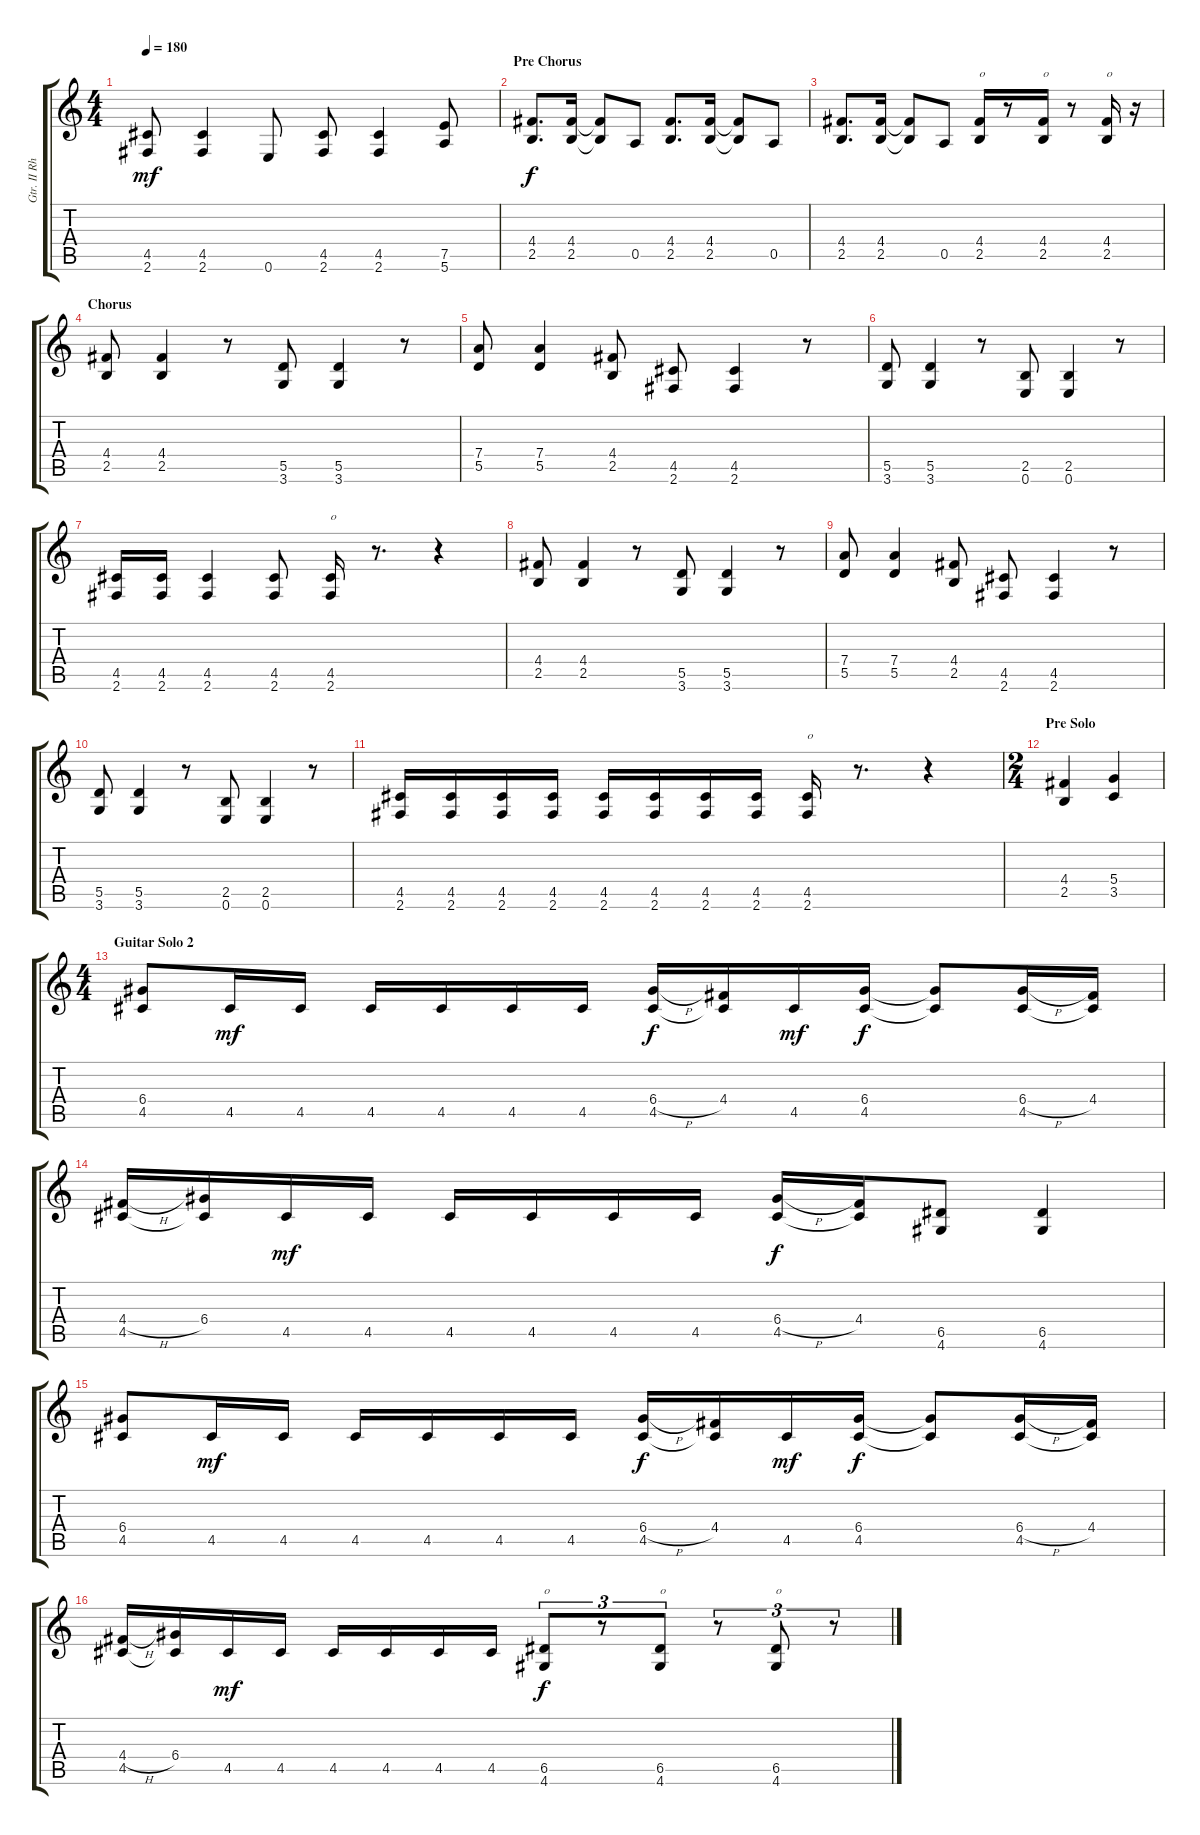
\track ("Gtr. II Rhytm" "Gtr. II Rh") {instrument overdrivenguitar}
\staff {score tabs}
\tuning (E4 B3 G3 D3 A2 E2) {hide}
\ts (4 4)
\tempo 180
\clef g2
\ks c
(4.5 2.6).8{dy mf} (4.5 2.6).4 0.6.8 (4.5 2.6).8 (4.5 2.6).4 (7.5 5.6).8 |
\section ("" "Pre Chorus")
(4.4 2.5).8{d dy f} (4.4 2.5).16 (4.4{t} 2.5{t}).8 0.5.8 (4.4 2.5).8{d} (4.4 2.5).16 (4.4{t} 2.5{t}).8 0.5.8 |
(4.4 2.5).8{d} (4.4 2.5).16 (4.4{t} 2.5{t}).8 0.5.8 (4.4 2.5).16{txt "o"} r.8 (4.4 2.5).16{txt "o"} r.8 (4.4 2.5).16{txt "o"} r.16 |
\section ("" "Chorus")
(4.4 2.5).8 (4.4 2.5).4 r.8 (5.5 3.6).8 (5.5 3.6).4 r.8 |
(7.4 5.5).8 (7.4 5.5).4 (4.4 2.5).8 (4.5 2.6).8 (4.5 2.6).4 r.8 |
(5.5 3.6).8 (5.5 3.6).4 r.8 (2.5 0.6).8 (2.5 0.6).4 r.8 |
(4.5 2.6).16 (4.5 2.6).16 (4.5 2.6).4 (4.5 2.6).8 (4.5 2.6).16{txt "o"} r.8{d} r.4 |
(4.4 2.5).8 (4.4 2.5).4 r.8 (5.5 3.6).8 (5.5 3.6).4 r.8 |
(7.4 5.5).8 (7.4 5.5).4 (4.4 2.5).8 (4.5 2.6).8 (4.5 2.6).4 r.8 |
(5.5 3.6).8 (5.5 3.6).4 r.8 (2.5 0.6).8 (2.5 0.6).4 r.8 |
(4.5 2.6).16 (4.5 2.6).16 (4.5 2.6).16 (4.5 2.6).16 (4.5 2.6).16 (4.5 2.6).16 (4.5 2.6).16 (4.5 2.6).16 (4.5 2.6).16{txt "o"} r.8{d} r.4 |
\ts (2 4)
\section ("" "Pre Solo")
(4.4 2.5).4 (5.4 3.5).4 |
\ts (4 4)
\section ("" "Guitar Solo 2")
(6.4 4.5).8 4.5.16{dy mf} 4.5.16 4.5.16 4.5.16 4.5.16 4.5.16 (6.4{h} 4.5).16{dy f} (4.4 4.5{t}).16 4.5.16{dy mf} (6.4 4.5).16{dy f} (6.4{t} 4.5{t}).8 (6.4{h} 4.5).16 (4.4 4.5{t}).16 |
(4.4{h} 4.5).16 (6.4 4.5{t}).16 4.5.16{dy mf} 4.5.16 4.5.16 4.5.16 4.5.16 4.5.16 (6.4{h} 4.5).16{dy f} (4.4 4.5{t}).16 (6.5 4.6).8 (6.5 4.6).4 |
(6.4 4.5).8 4.5.16{dy mf} 4.5.16 4.5.16 4.5.16 4.5.16 4.5.16 (6.4{h} 4.5).16{dy f} (4.4 4.5{t}).16 4.5.16{dy mf} (6.4 4.5).16{dy f} (6.4{t} 4.5{t}).8 (6.4{h} 4.5).16 (4.4 4.5{t}).16 |
(4.4{h} 4.5).16 (6.4 4.5{t}).16 4.5.16{dy mf} 4.5.16 4.5.16 4.5.16 4.5.16 4.5.16 (6.5 4.6).8{tu (3 2) txt "o" dy f} r.8{tu (3 2)} (6.5 4.6).8{tu (3 2) txt "o"} r.8{tu (3 2)} (6.5 4.6).8{tu (3 2) txt "o"} r.8{tu (3 2)}
